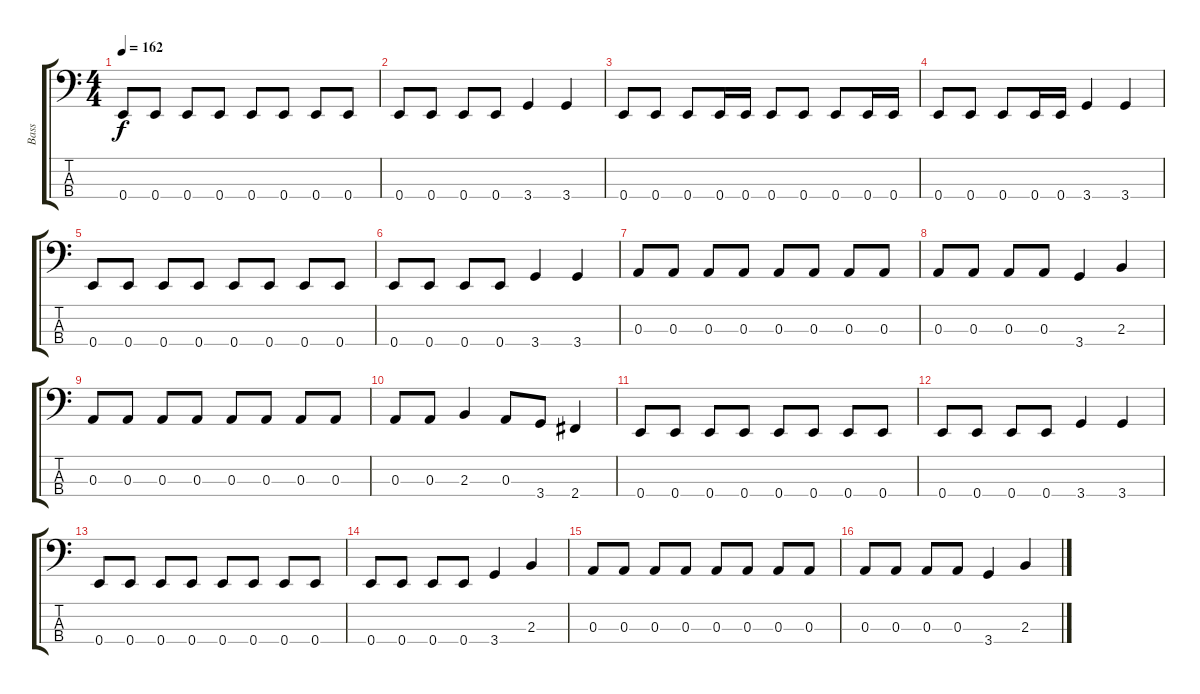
\track ("Bass" "Bass") {instrument electricbassfinger}
\staff {score tabs}
\tuning (G2 D2 A1 E1) {hide}
\ts (4 4)
\tempo 162
\clef f4
\ks c
0.4.8{dy f} 0.4.8 0.4.8 0.4.8 0.4.8 0.4.8 0.4.8 0.4.8 |
0.4.8 0.4.8 0.4.8 0.4.8 3.4.4 3.4.4 |
0.4.8 0.4.8 0.4.8 0.4.16 0.4.16 0.4.8 0.4.8 0.4.8 0.4.16 0.4.16 |
0.4.8 0.4.8 0.4.8 0.4.16 0.4.16 3.4.4 3.4.4 |
0.4.8 0.4.8 0.4.8 0.4.8 0.4.8 0.4.8 0.4.8 0.4.8 |
0.4.8 0.4.8 0.4.8 0.4.8 3.4.4 3.4.4 |
0.3.8 0.3.8 0.3.8 0.3.8 0.3.8 0.3.8 0.3.8 0.3.8 |
0.3.8 0.3.8 0.3.8 0.3.8 3.4.4 2.3.4 |
0.3.8 0.3.8 0.3.8 0.3.8 0.3.8 0.3.8 0.3.8 0.3.8 |
0.3.8 0.3.8 2.3.4 0.3.8 3.4.8 2.4.4 |
0.4.8 0.4.8 0.4.8 0.4.8 0.4.8 0.4.8 0.4.8 0.4.8 |
0.4.8 0.4.8 0.4.8 0.4.8 3.4.4 3.4.4 |
0.4.8 0.4.8 0.4.8 0.4.8 0.4.8 0.4.8 0.4.8 0.4.8 |
0.4.8 0.4.8 0.4.8 0.4.8 3.4.4 2.3.4 |
0.3.8 0.3.8 0.3.8 0.3.8 0.3.8 0.3.8 0.3.8 0.3.8 |
0.3.8 0.3.8 0.3.8 0.3.8 3.4.4 2.3.4
